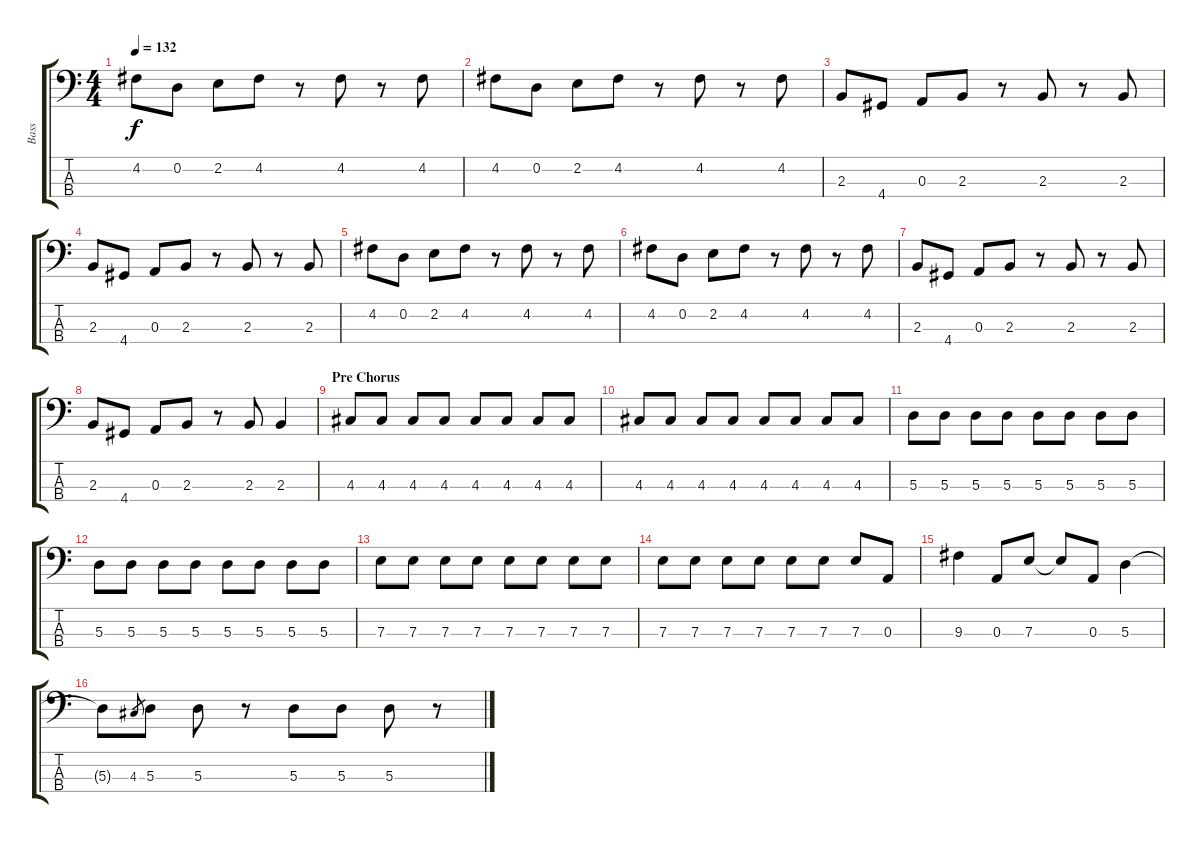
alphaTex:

\track ("Bass" "Bass") {instrument electricbassfinger}
\staff {score tabs}
\tuning (G2 D2 A1 E1) {hide}
\ts (4 4)
\tempo 132
\clef f4
\ks c
4.2.8{dy f} 0.2.8 2.2.8 4.2.8 r.8 4.2.8 r.8 4.2.8 |
4.2.8 0.2.8 2.2.8 4.2.8 r.8 4.2.8 r.8 4.2.8 |
2.3.8 4.4.8 0.3.8 2.3.8 r.8 2.3.8 r.8 2.3.8 |
2.3.8 4.4.8 0.3.8 2.3.8 r.8 2.3.8 r.8 2.3.8 |
4.2.8 0.2.8 2.2.8 4.2.8 r.8 4.2.8 r.8 4.2.8 |
4.2.8 0.2.8 2.2.8 4.2.8 r.8 4.2.8 r.8 4.2.8 |
2.3.8 4.4.8 0.3.8 2.3.8 r.8 2.3.8 r.8 2.3.8 |
2.3.8 4.4.8 0.3.8 2.3.8 r.8 2.3.8 2.3.4 |
\section ("" "Pre Chorus")
4.3.8 4.3.8 4.3.8 4.3.8 4.3.8 4.3.8 4.3.8 4.3.8 |
4.3.8 4.3.8 4.3.8 4.3.8 4.3.8 4.3.8 4.3.8 4.3.8 |
5.3.8 5.3.8 5.3.8 5.3.8 5.3.8 5.3.8 5.3.8 5.3.8 |
5.3.8 5.3.8 5.3.8 5.3.8 5.3.8 5.3.8 5.3.8 5.3.8 |
7.3.8 7.3.8 7.3.8 7.3.8 7.3.8 7.3.8 7.3.8 7.3.8 |
7.3.8 7.3.8 7.3.8 7.3.8 7.3.8 7.3.8 7.3.8 0.3.8 |
9.3.4 0.3.8 7.3.8 7.3{t}.8 0.3.8 5.3.4 |
5.3{t}.8 4.3.8{gr} 5.3.8 5.3.8 r.8 5.3.8 5.3.8 5.3.8 r.8
